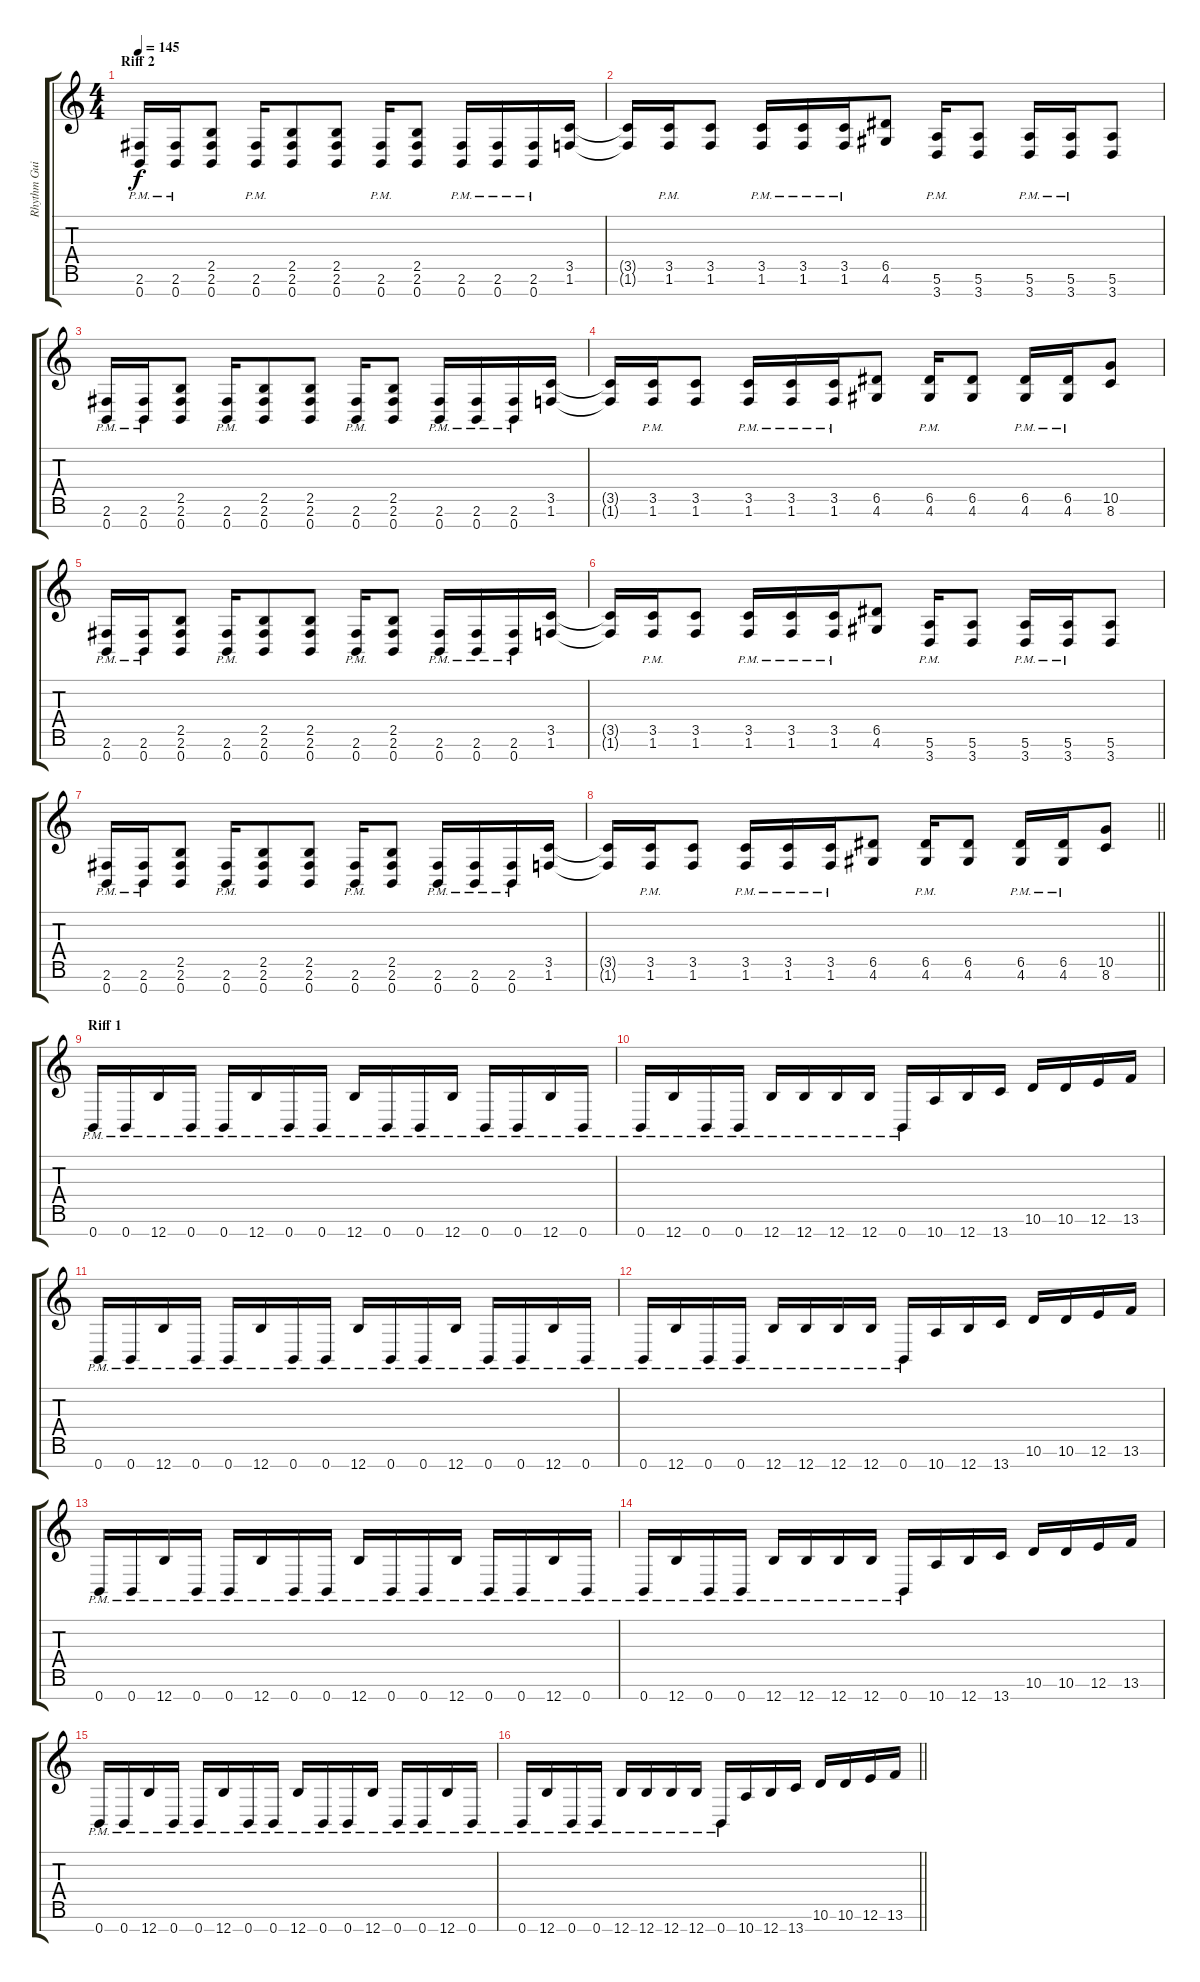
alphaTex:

\track ("Rhythm Guitar 2" "Rhythm Gui") {instrument overdrivenguitar}
\staff {score tabs}
\tuning (E4 B3 G3 D3 A2 E2 B1) {hide}
\ts (4 4)
\section ("" "Riff 2")
\tempo 145
\clef g2
\ks c
(2.6{pm} 0.7{pm}).16{dy f} (2.6{pm} 0.7{pm}).16 (2.5 2.6 0.7).8 (2.6{pm} 0.7{pm}).16 (2.5 2.6 0.7).8 (2.5 2.6 0.7).8 (2.6{pm} 0.7{pm}).16 (2.5 2.6 0.7).8 (2.6{pm} 0.7{pm}).16 (2.6{pm} 0.7{pm}).16 (2.6{pm} 0.7{pm}).16 (3.5 1.6).16 |
(3.5{t} 1.6{t}).16 (3.5{pm} 1.6{pm}).16 (3.5 1.6).8 (3.5{pm} 1.6{pm}).16 (3.5{pm} 1.6{pm}).16 (3.5{pm} 1.6{pm}).16 (6.5 4.6).8 (5.6{pm} 3.7{pm}).16 (5.6 3.7).8 (5.6{pm} 3.7{pm}).16 (5.6{pm} 3.7{pm}).16 (5.6 3.7).8 |
(2.6{pm} 0.7{pm}).16 (2.6{pm} 0.7{pm}).16 (2.5 2.6 0.7).8 (2.6{pm} 0.7{pm}).16 (2.5 2.6 0.7).8 (2.5 2.6 0.7).8 (2.6{pm} 0.7{pm}).16 (2.5 2.6 0.7).8 (2.6{pm} 0.7{pm}).16 (2.6{pm} 0.7{pm}).16 (2.6{pm} 0.7{pm}).16 (3.5 1.6).16 |
(3.5{t} 1.6{t}).16 (3.5{pm} 1.6{pm}).16 (3.5 1.6).8 (3.5{pm} 1.6{pm}).16 (3.5{pm} 1.6{pm}).16 (3.5{pm} 1.6{pm}).16 (6.5 4.6).8 (6.5{pm} 4.6{pm}).16 (6.5 4.6).8 (6.5 4.6{pm}).16 (6.5 4.6{pm}).16 (10.5 8.6).8 |
(2.6{pm} 0.7{pm}).16 (2.6{pm} 0.7{pm}).16 (2.5 2.6 0.7).8 (2.6{pm} 0.7{pm}).16 (2.5 2.6 0.7).8 (2.5 2.6 0.7).8 (2.6{pm} 0.7{pm}).16 (2.5 2.6 0.7).8 (2.6{pm} 0.7{pm}).16 (2.6{pm} 0.7{pm}).16 (2.6{pm} 0.7{pm}).16 (3.5 1.6).16 |
(3.5{t} 1.6{t}).16 (3.5{pm} 1.6{pm}).16 (3.5 1.6).8 (3.5{pm} 1.6{pm}).16 (3.5{pm} 1.6{pm}).16 (3.5{pm} 1.6{pm}).16 (6.5 4.6).8 (5.6{pm} 3.7{pm}).16 (5.6 3.7).8 (5.6{pm} 3.7{pm}).16 (5.6{pm} 3.7{pm}).16 (5.6 3.7).8 |
(2.6{pm} 0.7{pm}).16 (2.6{pm} 0.7{pm}).16 (2.5 2.6 0.7).8 (2.6{pm} 0.7{pm}).16 (2.5 2.6 0.7).8 (2.5 2.6 0.7).8 (2.6{pm} 0.7{pm}).16 (2.5 2.6 0.7).8 (2.6{pm} 0.7{pm}).16 (2.6{pm} 0.7{pm}).16 (2.6{pm} 0.7{pm}).16 (3.5 1.6).16 |
\barLineRight lightlight
(3.5{t} 1.6{t}).16 (3.5{pm} 1.6{pm}).16 (3.5 1.6).8 (3.5{pm} 1.6{pm}).16 (3.5{pm} 1.6{pm}).16 (3.5{pm} 1.6{pm}).16 (6.5 4.6).8 (6.5{pm} 4.6{pm}).16 (6.5 4.6).8 (6.5 4.6{pm}).16 (6.5 4.6{pm}).16 (10.5 8.6).8 |
\section ("" "Riff 1")
0.7{pm}.16 0.7{pm}.16 12.7{pm}.16 0.7{pm}.16 0.7{pm}.16 12.7{pm}.16 0.7{pm}.16 0.7{pm}.16 12.7{pm}.16 0.7{pm}.16 0.7{pm}.16 12.7{pm}.16 0.7{pm}.16 0.7{pm}.16 12.7{pm}.16 0.7{pm}.16 |
0.7{pm}.16 12.7{pm}.16 0.7{pm}.16 0.7{pm}.16 12.7{pm}.16 12.7{pm}.16 12.7{pm}.16 12.7{pm}.16 0.7{pm}.16 10.7.16 12.7.16 13.7.16 10.6.16 10.6.16 12.6.16 13.6.16 |
0.7{pm}.16 0.7{pm}.16 12.7{pm}.16 0.7{pm}.16 0.7{pm}.16 12.7{pm}.16 0.7{pm}.16 0.7{pm}.16 12.7{pm}.16 0.7{pm}.16 0.7{pm}.16 12.7{pm}.16 0.7{pm}.16 0.7{pm}.16 12.7{pm}.16 0.7{pm}.16 |
0.7{pm}.16 12.7{pm}.16 0.7{pm}.16 0.7{pm}.16 12.7{pm}.16 12.7{pm}.16 12.7{pm}.16 12.7{pm}.16 0.7{pm}.16 10.7.16 12.7.16 13.7.16 10.6.16 10.6.16 12.6.16 13.6.16 |
0.7{pm}.16 0.7{pm}.16 12.7{pm}.16 0.7{pm}.16 0.7{pm}.16 12.7{pm}.16 0.7{pm}.16 0.7{pm}.16 12.7{pm}.16 0.7{pm}.16 0.7{pm}.16 12.7{pm}.16 0.7{pm}.16 0.7{pm}.16 12.7{pm}.16 0.7{pm}.16 |
0.7{pm}.16 12.7{pm}.16 0.7{pm}.16 0.7{pm}.16 12.7{pm}.16 12.7{pm}.16 12.7{pm}.16 12.7{pm}.16 0.7{pm}.16 10.7.16 12.7.16 13.7.16 10.6.16 10.6.16 12.6.16 13.6.16 |
0.7{pm}.16 0.7{pm}.16 12.7{pm}.16 0.7{pm}.16 0.7{pm}.16 12.7{pm}.16 0.7{pm}.16 0.7{pm}.16 12.7{pm}.16 0.7{pm}.16 0.7{pm}.16 12.7{pm}.16 0.7{pm}.16 0.7{pm}.16 12.7{pm}.16 0.7{pm}.16 |
\barLineRight lightlight
0.7{pm}.16 12.7{pm}.16 0.7{pm}.16 0.7{pm}.16 12.7{pm}.16 12.7{pm}.16 12.7{pm}.16 12.7{pm}.16 0.7{pm}.16 10.7.16 12.7.16 13.7.16 10.6.16 10.6.16 12.6.16 13.6.16
